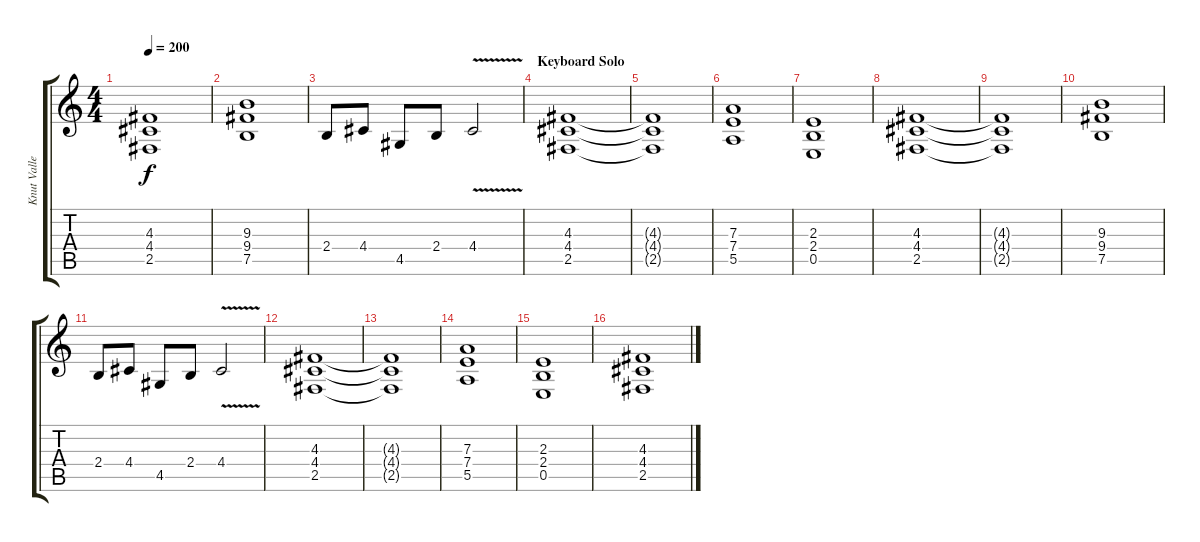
\track ("Knut Valle" "Knut Valle") {instrument distortionguitar}
\staff {score tabs}
\tuning (B3 Gb3 D3 A2 E2 B1) {hide}
\ts (4 4)
\tempo 200
\clef g2
\ks c
(4.3{t} 4.4{t} 2.5{t}).1{dy f} |
(9.3 9.4 7.5).1 |
2.4.8 4.4.8 4.5.8 2.4.8 4.4{v}.2 |
\section ("" "Keyboard Solo")
(4.3 4.4 2.5).1 |
(4.3{t} 4.4{t} 2.5{t}).1 |
(7.3 7.4 5.5).1 |
(2.3 2.4 0.5).1 |
(4.3 4.4 2.5).1 |
(4.3{t} 4.4{t} 2.5{t}).1 |
(9.3 9.4 7.5).1 |
2.4.8 4.4.8 4.5.8 2.4.8 4.4{v}.2 |
(4.3 4.4 2.5).1 |
(4.3{t} 4.4{t} 2.5{t}).1 |
(7.3 7.4 5.5).1 |
(2.3 2.4 0.5).1 |
(4.3 4.4 2.5).1
